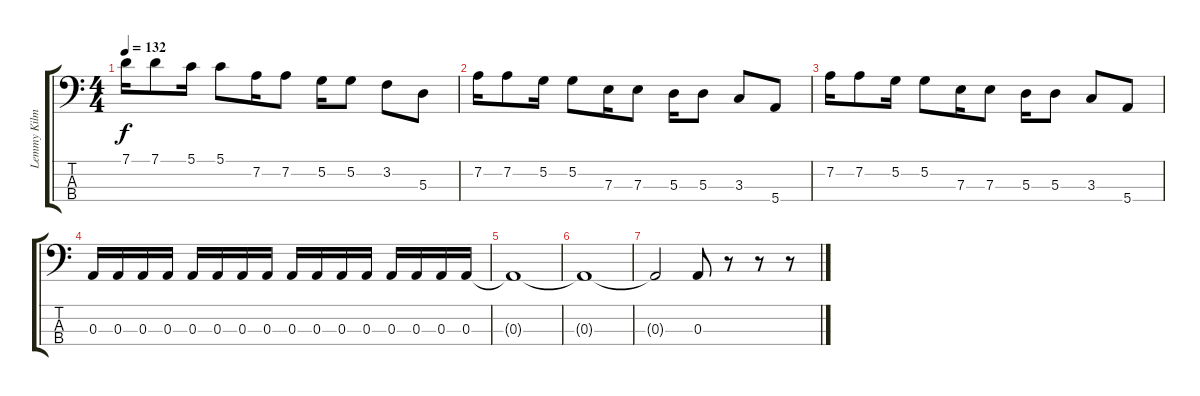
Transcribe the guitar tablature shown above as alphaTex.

\track ("Lemmy Kilmister" "Lemmy Kilm") {instrument electricbasspick}
\staff {score tabs}
\tuning (G2 D2 A1 E1) {hide}
\ts (4 4)
\tempo 132
\clef f4
\ks c
7.1.16{dy f} 7.1.8 5.1.16 5.1.8 7.2.16 7.2.8 5.2.16 5.2.8 3.2.8 5.3.8 |
7.2.16 7.2.8 5.2.16 5.2.8 7.3.16 7.3.8 5.3.16 5.3.8 3.3.8 5.4.8 |
7.2.16 7.2.8 5.2.16 5.2.8 7.3.16 7.3.8 5.3.16 5.3.8 3.3.8 5.4.8 |
0.3.16 0.3.16 0.3.16 0.3.16 0.3.16 0.3.16 0.3.16 0.3.16 0.3.16 0.3.16 0.3.16 0.3.16 0.3.16 0.3.16 0.3.16 0.3.16 |
0.3{t}.1 |
0.3{t}.1 |
0.3{t}.2 0.3.8 r.8 r.8 r.8
